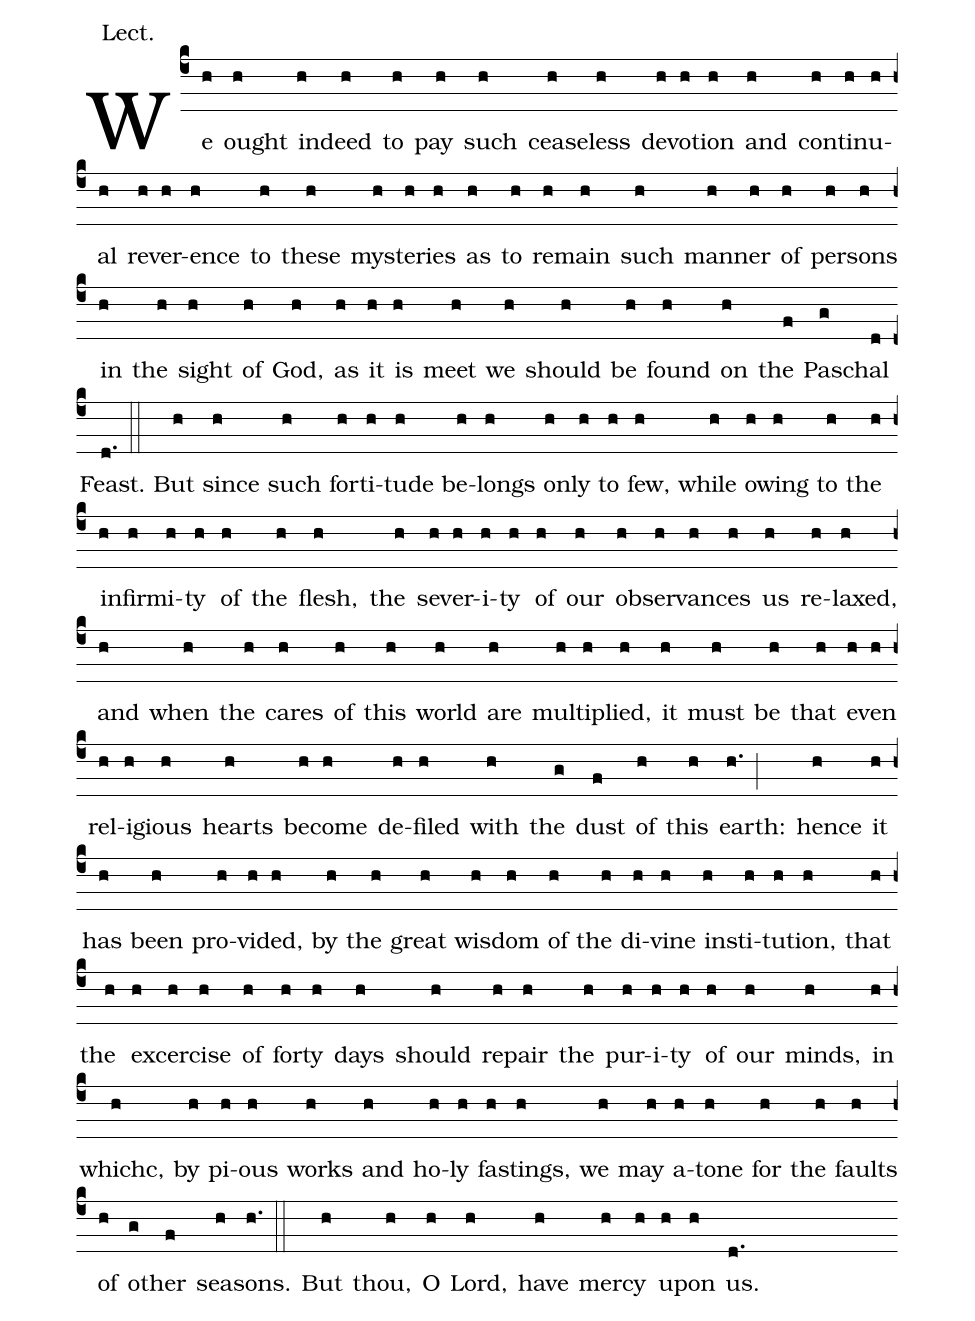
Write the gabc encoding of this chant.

annotation: Lect.;
%%
(c4) We(h) ought(h) in(h)deed(h) to(h) pay(h) such(h) cease(h)less(h) de(h)vo(h)tion(h) and(h) con(h)tin(h)u(h)al(h) re(h)ver(h)ence(h) to(h) these(h) mys(h)ter(h)ies(h) as(h) to(h) re(h)main(h) such(h) man(h)ner(h) of(h) per(h)sons(h) in(h) the(h) sight(h) of(h) God,(h) as(h) it(h) is(h) meet(h) we(h) should(h) be(h) found(h) on(h) the(f) Pas(g)chal(d) Feast.(d.::)

But(h) since(h) such(h) fort(h)i(h)tude(h) be(h)longs(h) on(h)ly(h) to(h) few,(h) while(h) ow(h)ing(h) to(h) the(h) in(h)fir(h)mi(h)ty(h) of(h) the(h) flesh,(h) the(h) sev(h)er(h)i(h)ty(h) of(h) our(h) ob(h)ser(h)van(h)ces(h) us(h) re(h)laxed,(h) and(h) when(h) the(h) cares(h) of(h) this(h) world(h) are(h) mul(h)ti(h)plied,(h) it(h) must(h) be(h) that(h) ev(h)en(h) rel(h)i(h)gious(h) hearts(h) be(h)come(h) de(h)filed(h) with(h) the(g) dust(f) of(h) this(h) earth:(h.;) hence(h) it(h) has(h) been(h) pro(h)vid(h)ed,(h) by(h) the(h) great(h) wis(h)dom(h) of(h) the(h) di(h)vine(h) in(h)sti(h)tu(h)tion,(h) that(h) the(h) ex(h)cer(h)cise(h) of(h) for(h)ty(h) days(h) should(h) re(h)pair(h) the(h) pur(h)i(h)ty(h) of(h) our(h) minds,(h) in(h) whichc,(h) by(h) pi(h)ous(h) works(h) and(h) ho(h)ly(h) fast(h)ings,(h) we(h) may(h) a(h)tone(h) for(h) the(h) faults(h) of(h) o(g)ther(f) sea(h)sons.(h.::)

But(h) thou,(h) O(h) Lord,(h) have(h) mer(h)cy(h) u(h)pon(h) us.(d.)
